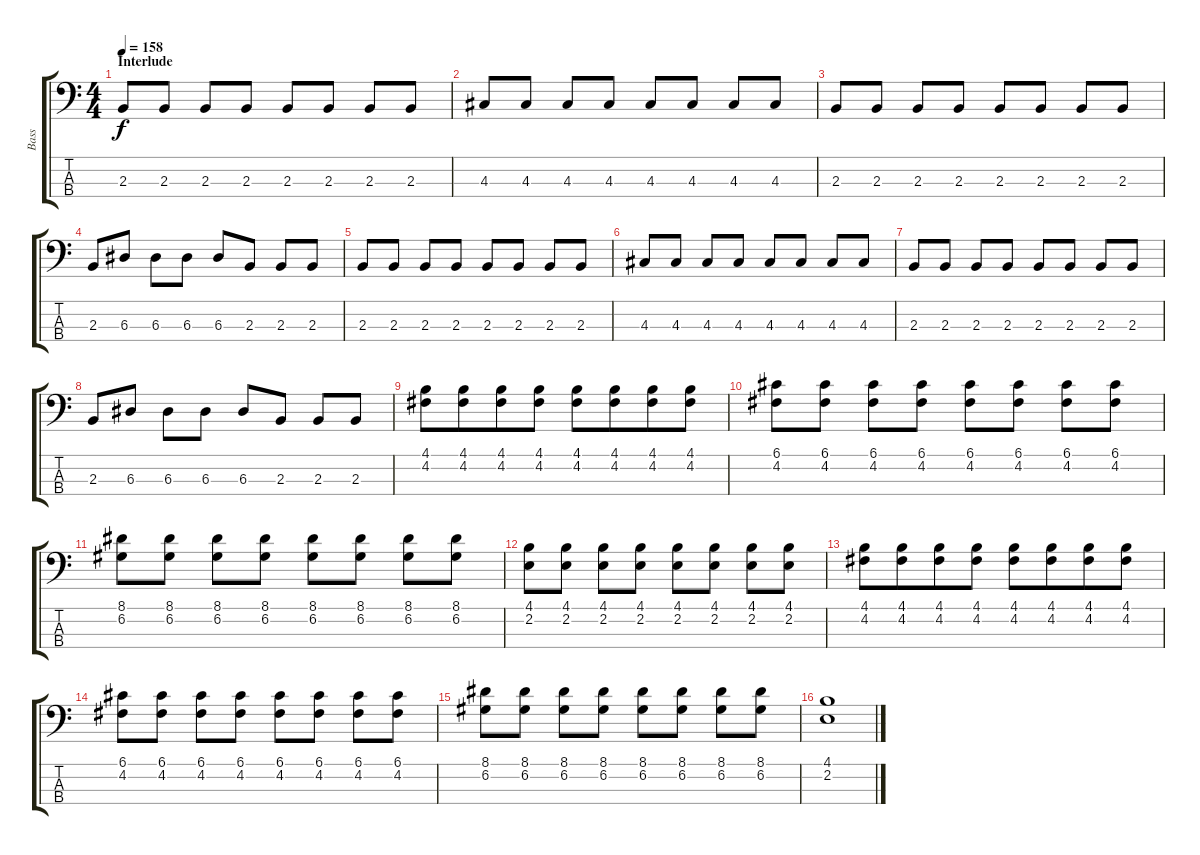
\track ("Bass" "Bass") {instrument electricbasspick}
\staff {score tabs}
\tuning (G2 D2 A1 E1) {hide}
\ts (4 4)
\section ("" "Interlude")
\tempo 158
\clef f4
\ks c
2.3.8{dy f} 2.3.8 2.3.8 2.3.8 2.3.8 2.3.8 2.3.8 2.3.8 |
4.3.8 4.3.8 4.3.8 4.3.8 4.3.8 4.3.8 4.3.8 4.3.8 |
2.3.8 2.3.8 2.3.8 2.3.8 2.3.8 2.3.8 2.3.8 2.3.8 |
2.3.8 6.3.8 6.3.8 6.3.8 6.3.8 2.3.8 2.3.8 2.3.8 |
2.3.8 2.3.8 2.3.8 2.3.8 2.3.8 2.3.8 2.3.8 2.3.8 |
4.3.8 4.3.8 4.3.8 4.3.8 4.3.8 4.3.8 4.3.8 4.3.8 |
2.3.8 2.3.8 2.3.8 2.3.8 2.3.8 2.3.8 2.3.8 2.3.8 |
2.3.8 6.3.8 6.3.8 6.3.8 6.3.8 2.3.8 2.3.8 2.3.8 |
(4.1 4.2).8 (4.1 4.2).8{beam merge} (4.1 4.2).8 (4.1 4.2).8 (4.1 4.2).8 (4.1 4.2).8{beam merge} (4.1 4.2).8 (4.1 4.2).8 |
(6.1 4.2).8 (6.1 4.2).8 (6.1 4.2).8 (6.1 4.2).8 (6.1 4.2).8 (6.1 4.2).8 (6.1 4.2).8 (6.1 4.2).8 |
(8.1 6.2).8 (8.1 6.2).8 (8.1 6.2).8 (8.1 6.2).8 (8.1 6.2).8 (8.1 6.2).8 (8.1 6.2).8 (8.1 6.2).8 |
(4.1 2.2).8 (4.1 2.2).8 (4.1 2.2).8 (4.1 2.2).8 (4.1 2.2).8 (4.1 2.2).8 (4.1 2.2).8 (4.1 2.2).8 |
(4.1 4.2).8 (4.1 4.2).8{beam merge} (4.1 4.2).8 (4.1 4.2).8 (4.1 4.2).8 (4.1 4.2).8{beam merge} (4.1 4.2).8 (4.1 4.2).8 |
(6.1 4.2).8 (6.1 4.2).8 (6.1 4.2).8 (6.1 4.2).8 (6.1 4.2).8 (6.1 4.2).8 (6.1 4.2).8 (6.1 4.2).8 |
(8.1 6.2).8 (8.1 6.2).8 (8.1 6.2).8 (8.1 6.2).8 (8.1 6.2).8 (8.1 6.2).8 (8.1 6.2).8 (8.1 6.2).8 |
(4.1 2.2).1
